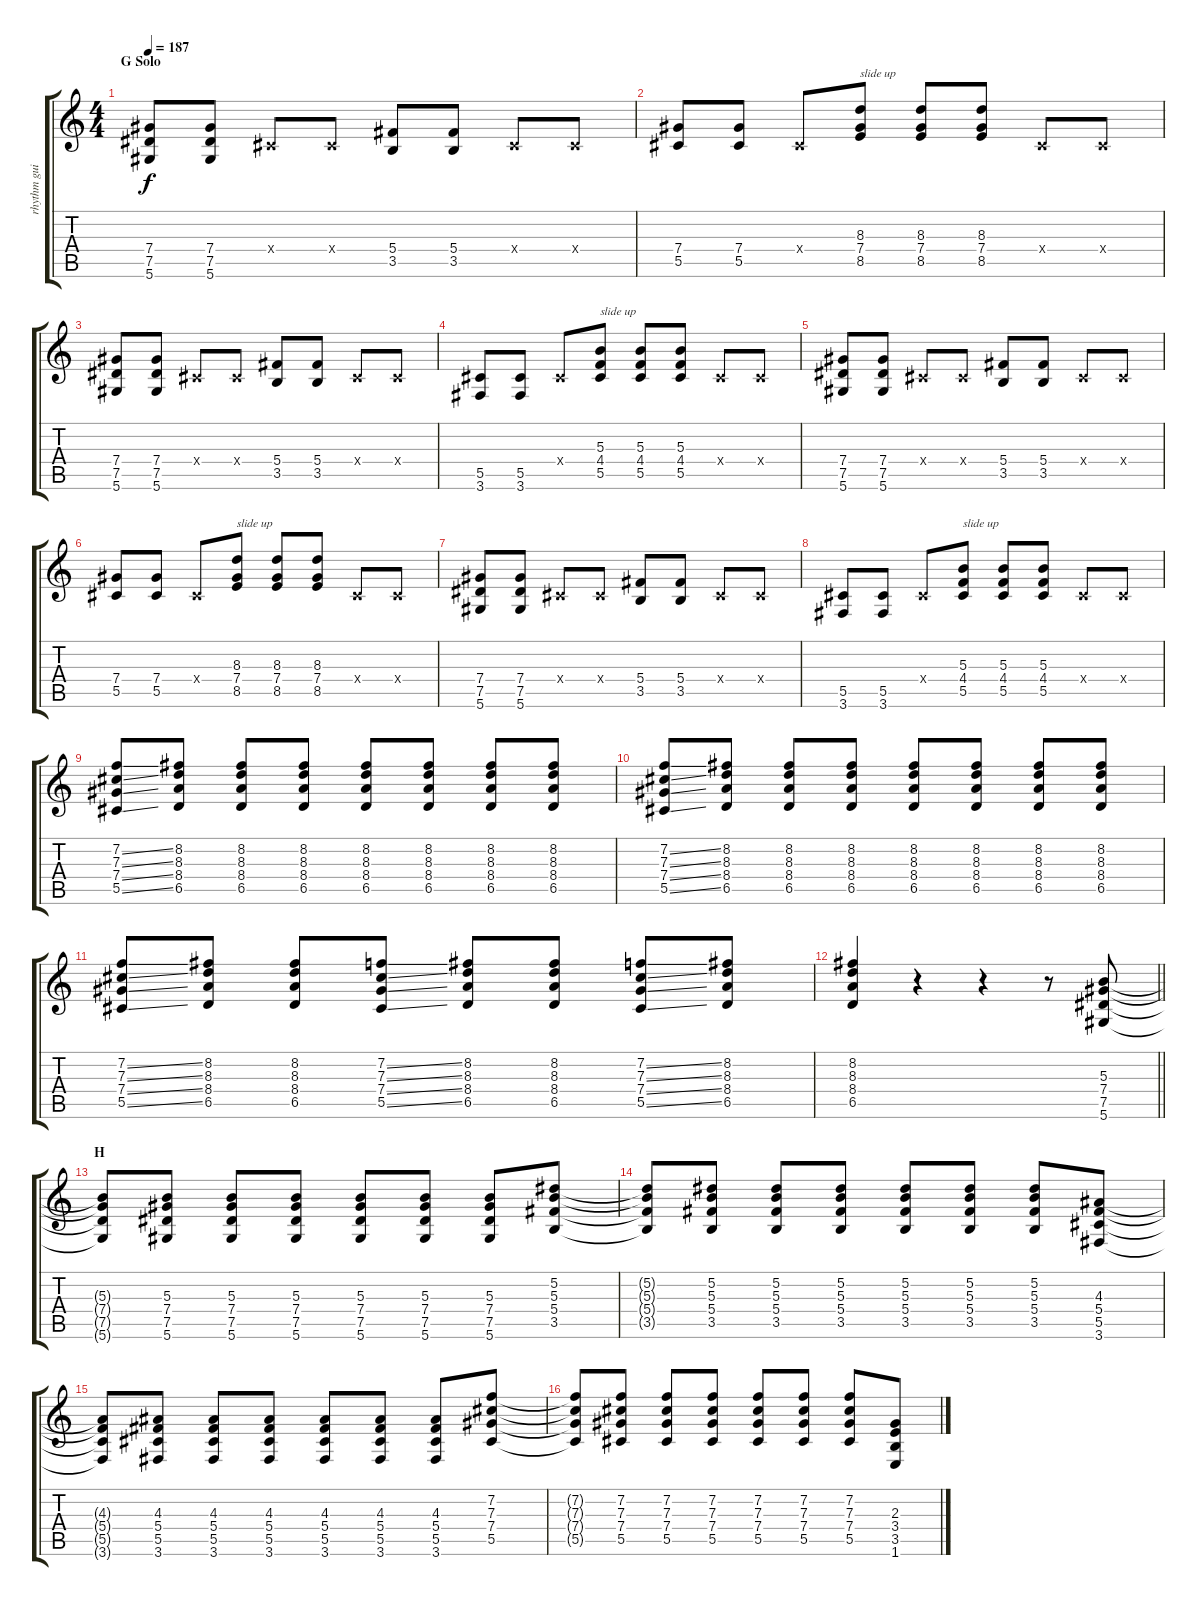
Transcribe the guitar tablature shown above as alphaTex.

\track ("rhythm guitar" "rhythm gui") {instrument distortionguitar}
\staff {score tabs}
\tuning (Eb4 Bb3 Gb3 Db3 Ab2 Eb2) {hide}
\ts (4 4)
\section ("" "G Solo")
\tempo 187
\clef g2
\ks c
(7.4 7.5 5.6).8{dy f} (7.4 7.5 5.6).8 0.4{x}.8 0.4{x}.8 (5.4 3.5).8 (5.4 3.5).8 0.4{x}.8 0.4{x}.8 |
(7.4 5.5).8 (7.4 5.5).8 0.4{x}.8 (8.3 7.4 8.5).8{txt "slide up"} (8.3 7.4 8.5).8 (8.3 7.4 8.5).8 0.4{x}.8 0.4{x}.8 |
(7.4 7.5 5.6).8 (7.4 7.5 5.6).8 0.4{x}.8 0.4{x}.8 (5.4 3.5).8 (5.4 3.5).8 0.4{x}.8 0.4{x}.8 |
(5.5 3.6).8 (5.5 3.6).8 0.4{x}.8 (5.3 4.4 5.5).8{txt "slide up"} (5.3 4.4 5.5).8 (5.3 4.4 5.5).8 0.4{x}.8 0.4{x}.8 |
(7.4 7.5 5.6).8 (7.4 7.5 5.6).8 0.4{x}.8 0.4{x}.8 (5.4 3.5).8 (5.4 3.5).8 0.4{x}.8 0.4{x}.8 |
(7.4 5.5).8 (7.4 5.5).8 0.4{x}.8 (8.3 7.4 8.5).8{txt "slide up"} (8.3 7.4 8.5).8 (8.3 7.4 8.5).8 0.4{x}.8 0.4{x}.8 |
(7.4 7.5 5.6).8 (7.4 7.5 5.6).8 0.4{x}.8 0.4{x}.8 (5.4 3.5).8 (5.4 3.5).8 0.4{x}.8 0.4{x}.8 |
(5.5 3.6).8 (5.5 3.6).8 0.4{x}.8 (5.3 4.4 5.5).8{txt "slide up"} (5.3 4.4 5.5).8 (5.3 4.4 5.5).8 0.4{x}.8 0.4{x}.8 |
(7.2{ss} 7.3{ss} 7.4{ss} 5.5{ss}).8 (8.2 8.3 8.4 6.5).8 (8.2 8.3 8.4 6.5).8 (8.2 8.3 8.4 6.5).8 (8.2 8.3 8.4 6.5).8 (8.2 8.3 8.4 6.5).8 (8.2 8.3 8.4 6.5).8 (8.2 8.3 8.4 6.5).8 |
(7.2{ss} 7.3{ss} 7.4{ss} 5.5{ss}).8 (8.2 8.3 8.4 6.5).8 (8.2 8.3 8.4 6.5).8 (8.2 8.3 8.4 6.5).8 (8.2 8.3 8.4 6.5).8 (8.2 8.3 8.4 6.5).8 (8.2 8.3 8.4 6.5).8 (8.2 8.3 8.4 6.5).8 |
(7.2{ss} 7.3{ss} 7.4{ss} 5.5{ss}).8 (8.2 8.3 8.4 6.5).8 (8.2 8.3 8.4 6.5).8 (7.2{ss} 7.3{ss} 7.4{ss} 5.5{ss}).8 (8.2 8.3 8.4 6.5).8 (8.2 8.3 8.4 6.5).8 (7.2{ss} 7.3{ss} 7.4{ss} 5.5{ss}).8 (8.2 8.3 8.4 6.5).8 |
\barLineRight lightlight
(8.2 8.3 8.4 6.5).4 r.4 r.4 r.8 (5.3 7.4 7.5 5.6).8 |
\section ("" "H")
(5.3{t} 7.4{t} 7.5{t} 5.6{t}).8 (5.3 7.4 7.5 5.6).8 (5.3 7.4 7.5 5.6).8 (5.3 7.4 7.5 5.6).8 (5.3 7.4 7.5 5.6).8 (5.3 7.4 7.5 5.6).8 (5.3 7.4 7.5 5.6).8 (5.2 5.3 5.4 3.5).8 |
(5.2{t} 5.3{t} 5.4{t} 3.5{t}).8 (5.2 5.3 5.4 3.5).8 (5.2 5.3 5.4 3.5).8 (5.2 5.3 5.4 3.5).8 (5.2 5.3 5.4 3.5).8 (5.2 5.3 5.4 3.5).8 (5.2 5.3 5.4 3.5).8 (4.3 5.4 5.5 3.6).8 |
(4.3{t} 5.4{t} 5.5{t} 3.6{t}).8 (4.3 5.4 5.5 3.6).8 (4.3 5.4 5.5 3.6).8 (4.3 5.4 5.5 3.6).8 (4.3 5.4 5.5 3.6).8 (4.3 5.4 5.5 3.6).8 (4.3 5.4 5.5 3.6).8 (7.2 7.3 7.4 5.5).8 |
(7.2{t} 7.3{t} 7.4{t} 5.5{t}).8 (7.2 7.3 7.4 5.5).8 (7.2 7.3 7.4 5.5).8 (7.2 7.3 7.4 5.5).8 (7.2 7.3 7.4 5.5).8 (7.2 7.3 7.4 5.5).8 (7.2 7.3 7.4 5.5).8 (2.3 3.4 3.5 1.6).8
